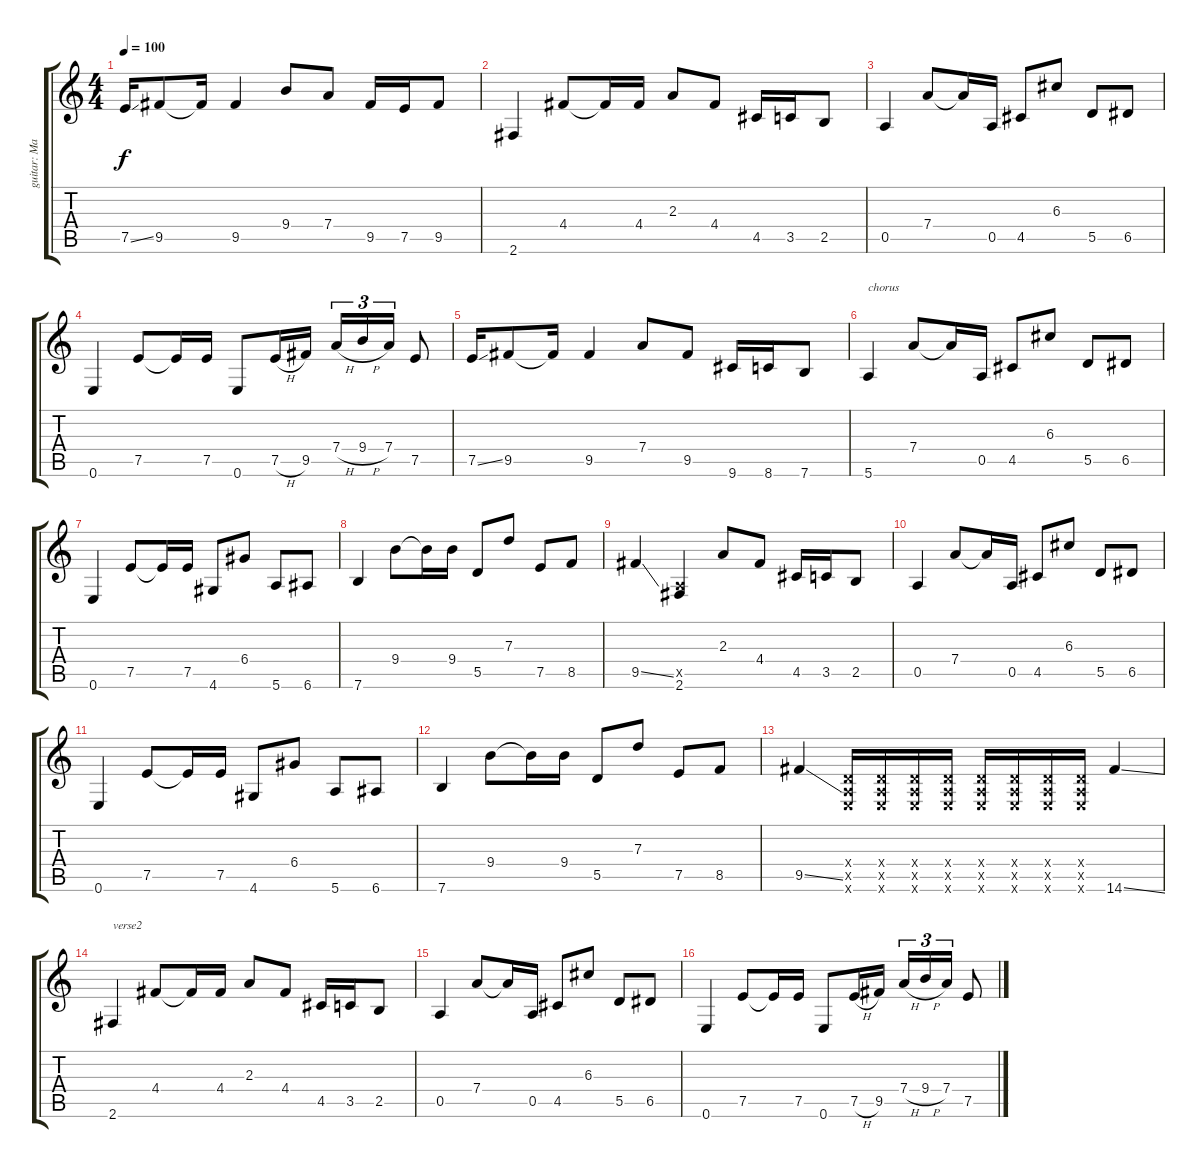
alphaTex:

\track ("guitar: Matt" "guitar: Ma") {instrument distortionguitar}
\staff {score tabs}
\tuning (E4 B3 G3 D3 A2 E2) {hide}
\ts (4 4)
\tempo 100
\clef g2
\ks c
7.5{ss}.16{dy f} 9.5.8 9.5{t}.16 9.5.4 9.4.8 7.4.8 9.5.16 7.5.16 9.5.8 |
2.6.4 4.4.8 4.4{t}.16 4.4.16 2.3.8 4.4.8 4.5.16 3.5.16 2.5.8 |
0.5.4 7.4.8 7.4{t}.16 0.5.16 4.5.8 6.3.8 5.5.8 6.5.8 |
0.6.4 7.5.8 7.5{t}.16 7.5.16 0.6.8 7.5{h}.16 9.5.16 7.4{h}.16{tu (3 2)} 9.4{h}.16{tu (3 2)} 7.4.16{tu (3 2)} 7.5.8 |
7.5{ss}.16 9.5.8 9.5{t}.16 9.5.4 7.4.8 9.5.8 9.6.16 8.6.16 7.6.8 |
5.6.4{txt "chorus"} 7.4.8 7.4{t}.16 0.5.16 4.5.8 6.3.8 5.5.8 6.5.8 |
0.6.4 7.5.8 7.5{t}.16 7.5.16 4.6.8 6.4.8 5.6.8 6.6.8 |
7.6.4 9.4.8 9.4{t}.16 9.4.16 5.5.8 7.3.8 7.5.8 8.5.8 |
9.5{ss}.4 (0.5{x} 2.6).4 2.3.8 4.4.8 4.5.16 3.5.16 2.5.8 |
0.5.4 7.4.8 7.4{t}.16 0.5.16 4.5.8 6.3.8 5.5.8 6.5.8 |
0.6.4 7.5.8 7.5{t}.16 7.5.16 4.6.8 6.4.8 5.6.8 6.6.8 |
7.6.4 9.4.8 9.4{t}.16 9.4.16 5.5.8 7.3.8 7.5.8 8.5.8 |
9.5{ss}.4 (0.4{x} 0.5{x} 0.6{x}).16 (0.4{x} 0.5{x} 0.6{x}).16 (0.4{x} 0.5{x} 0.6{x}).16 (0.4{x} 0.5{x} 0.6{x}).16 (0.4{x} 0.5{x} 0.6{x}).16 (0.4{x} 0.5{x} 0.6{x}).16 (0.4{x} 0.5{x} 0.6{x}).16 (0.4{x} 0.5{x} 0.6{x}).16 14.6{ss}.4 |
2.6.4{txt "verse2"} 4.4.8 4.4{t}.16 4.4.16 2.3.8 4.4.8 4.5.16 3.5.16 2.5.8 |
0.5.4 7.4.8 7.4{t}.16 0.5.16 4.5.8 6.3.8 5.5.8 6.5.8 |
0.6.4 7.5.8 7.5{t}.16 7.5.16 0.6.8 7.5{h}.16 9.5.16 7.4{h}.16{tu (3 2)} 9.4{h}.16{tu (3 2)} 7.4.16{tu (3 2)} 7.5.8
